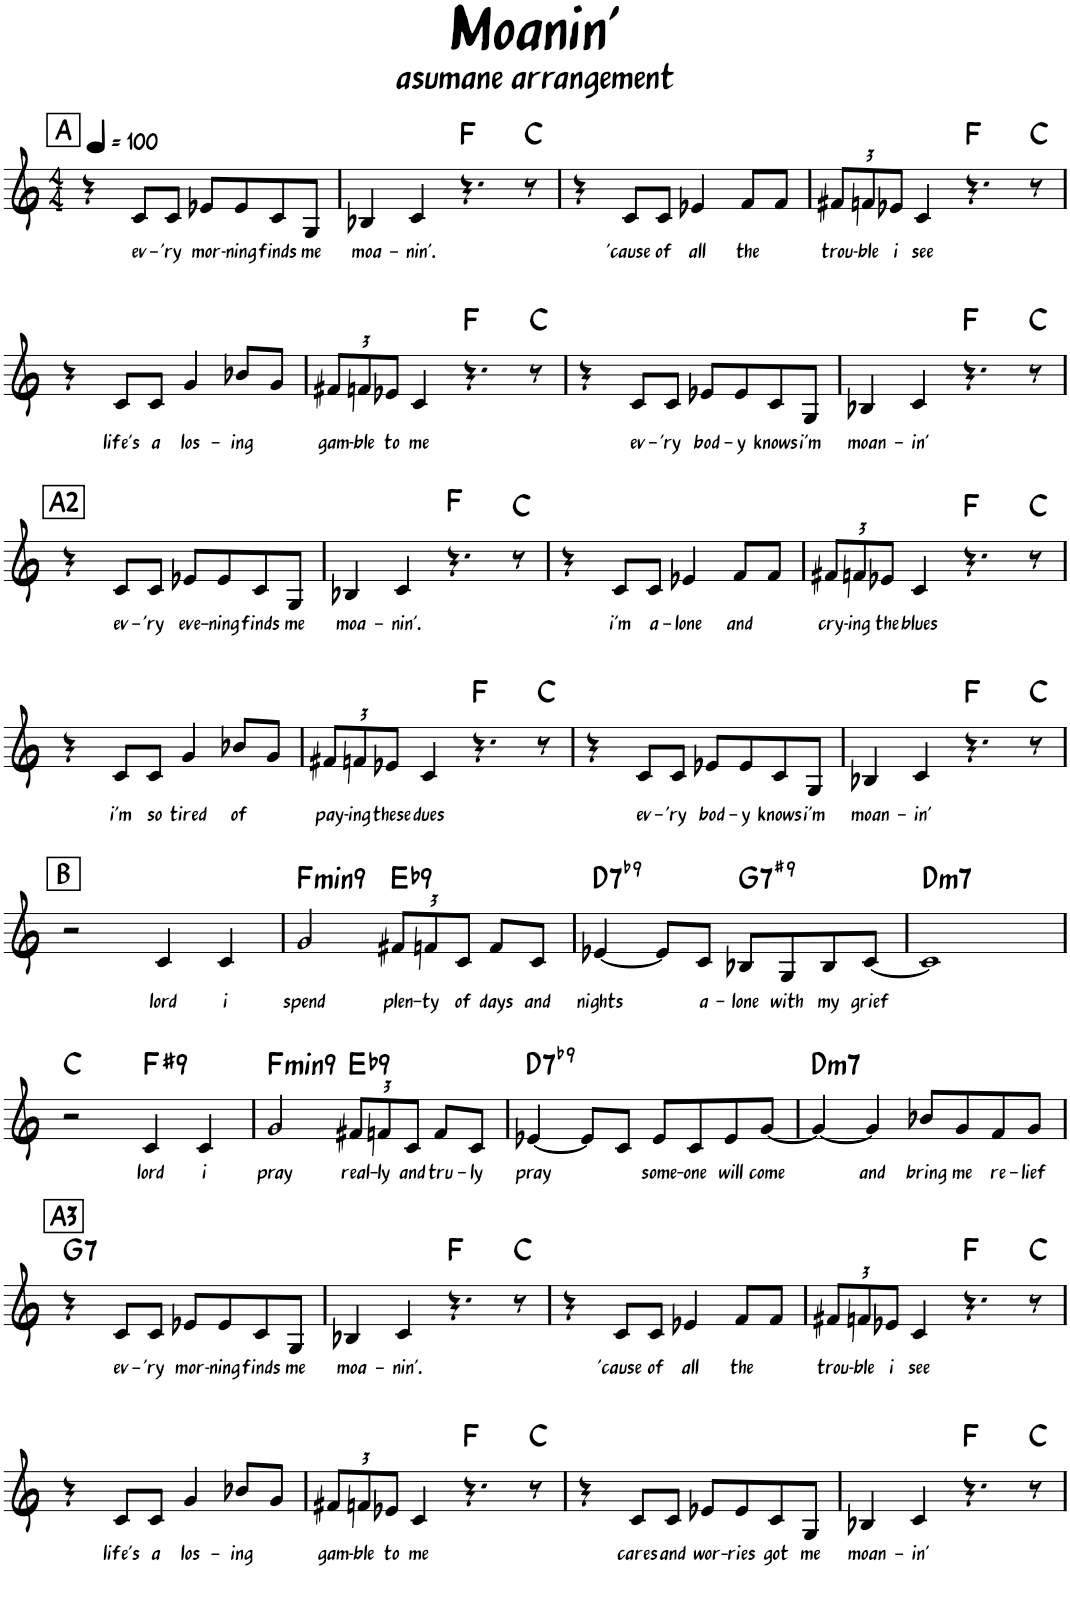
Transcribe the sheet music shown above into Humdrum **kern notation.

**kern	**harte	**kern	**kern	**text	**harte	**kern	**text	**harte
*part4	*part4	*part3	*part2	*part2	*part2	*part1	*part1	*part1
*staff4	*	*staff3	*staff2	*staff2	*	*staff1	*staff1	*
*I"Electric Bass	*	*I"Electric Bass	*I"Piano	*	*	*I"Bb Trumpet	*	*
*I'El. B.	*	*I'El. B.	*I'Pno.	*	*	*I'Bb Tpt.	*	*
*stria4	*	*stria5	*stria5	*	*	*	*	*
*	*	*clefF4	*clefG2	*	*	*clefG2	*	*
*Trd7c12	*	*Trd7c12	*	*	*	*Trd1c2	*	*
*k[b-e-]	*	*k[b-e-]	*k[b-e-]	*	*	*k[]	*	*
*M4/4	*	*M4/4	*M4/4	*	*	*M4/4	*	*
*MM100	*	*MM100	*MM100	*	*	*MM100	*	*
!!LO:REH:place=s1:a:B:rj:fs=14:t=A
=1	=1	=1	=1	=1	=1	=1	=1	=1
1r	.	1r	4r	.	.	4r	.	.
!	!	!	!	!	!	!	!LO:LY:b	!
.	.	.	8B-/L	ev-	.	8c/L	ev-	.
!	!	!	!	!	!	!	!LO:LY:b	!
.	.	.	8B-/J	-'ry	.	8c/J	-'ry	.
!	!	!	!	!	!	!	!LO:LY:b	!
.	.	.	8d-X/L	mor-	.	8e-X/L	mor-	.
!	!	!	!	!	!	!	!LO:LY:b	!
.	.	.	8d-/J	-ning	.	8e-/	-ning	.
!	!	!	!	!	!	!	!LO:LY:b	!
.	.	.	8B-/L	finds	.	8c/	finds	.
!	!	!	!	!	!	!	!LO:LY:b	!
.	.	.	8F/J	me	.	8G/J	me	.
=2	=2	=2	=2	=2	=2	=2	=2	=2
!	!	!	!	!	!	!	!LO:LY:b	!
2r	.	2r	4A-X	moa-	.	4B-X/	moa-	.
!	!	!	!	!	!	!	!LO:LY:b	!
.	.	.	4B-	-nin'.	.	4c/	-nin'.	.
!	!	!	!LO:N:vis=4	!	!	!	!	!
4.E-	Eb:maj	4.E-	4.r	.	Eb:maj	4.r	.	F:maj
8BB-	Bb:maj	8BB-	8r	.	Bb:maj	8r	.	C:maj
=3	=3	=3	=3	=3	=3	=3	=3	=3
1r	.	1r	4r	.	.	4r	.	.
!	!	!	!	!	!	!	!LO:LY:b	!
.	.	.	8B-/L	'cause	.	8c/L	'cause	.
!	!	!	!	!	!	!	!LO:LY:b	!
.	.	.	8B-/J	of	.	8c/J	of	.
!	!	!	!	!	!	!	!LO:LY:b	!
.	.	.	4d-X	all	.	4e-X/	all	.
!	!	!	!	!	!	!	!LO:LY:b	!
.	.	.	8e-/L	the	.	8f/L	the	.
.	.	.	8e-/J	.	.	8f/J	.	.
=4	=4	=4	=4	=4	=4	=4	=4	=4
*	*	*	*Xbrackettup	*	*	*Xbrackettup	*	*
!	!	!	!	!	!	!	!LO:LY:b	!
2r	.	2r	12en/L	trou-	.	12f#X/L	trou-	.
!	!	!	!	!	!	!	!LO:LY:b	!
.	.	.	12e-X/	-ble	.	12fn/	-ble	.
!	!	!	!	!	!	!	!LO:LY:b	!
.	.	.	12d-X/J	i	.	12e-X/J	i	.
!	!	!	!	!	!	!	!LO:LY:b	!
.	.	.	4B-	see	.	4c/	see	.
!	!	!	!LO:N:vis=4	!	!	!	!	!
4.E-	Eb:maj	4.E-	4.r	.	Eb:maj	4.r	.	F:maj
8BB-	Bb:maj	8BB-	8r	.	Bb:maj	8r	.	C:maj
!!LO:LB:g=z
=5	=5	=5	=5	=5	=5	=5	=5	=5
1r	.	1r	4r	.	.	4r	.	.
!	!	!	!	!	!	!	!LO:LY:b	!
.	.	.	8B-/L	life's	.	8c/L	life's	.
!	!	!	!	!	!	!	!LO:LY:b	!
.	.	.	8B-/J	a	.	8c/J	a	.
!	!	!	!	!	!	!	!LO:LY:b	!
.	.	.	4f	los-	.	4g/	los-	.
!	!	!	!	!	!	!	!LO:LY:b	!
.	.	.	8a-X/L	-ing	.	8b-X/L	-ing	.
.	.	.	8f/J	.	.	8g/J	.	.
=6	=6	=6	=6	=6	=6	=6	=6	=6
!	!	!	!	!	!	!	!LO:LY:b	!
2r	.	2r	12en/L	gam-	.	12f#X/L	gam-	.
!	!	!	!	!	!	!	!LO:LY:b	!
.	.	.	12e-X/	-ble	.	12fn/	-ble	.
!	!	!	!	!	!	!	!LO:LY:b	!
.	.	.	12d-X/J	to	.	12e-X/J	to	.
!	!	!	!	!	!	!	!LO:LY:b	!
.	.	.	4B-	me	.	4c/	me	.
!	!	!	!LO:N:vis=4	!	!	!	!	!
4.E-	Eb:maj	4.E-	4.r	.	Eb:maj	4.r	.	F:maj
8BB-	Bb:maj	8BB-	8r	.	Bb:maj	8r	.	C:maj
=7	=7	=7	=7	=7	=7	=7	=7	=7
1r	.	1r	4r	.	.	4r	.	.
!	!	!	!	!	!	!	!LO:LY:b	!
.	.	.	8B-/L	ev-	.	8c/L	ev-	.
!	!	!	!	!	!	!	!LO:LY:b	!
.	.	.	8B-/J	-'ry	.	8c/J	-'ry	.
!	!	!	!	!	!	!	!LO:LY:b	!
.	.	.	8d-X/L	bod-	.	8e-X/L	bod-	.
!	!	!	!	!	!	!	!LO:LY:b	!
.	.	.	8d-/J	-y	.	8e-/	-y	.
!	!	!	!	!	!	!	!LO:LY:b	!
.	.	.	8B-/L	knows	.	8c/	knows	.
!	!	!	!	!	!	!	!LO:LY:b	!
.	.	.	8F/J	i'm	.	8G/J	i'm	.
=8	=8	=8	=8	=8	=8	=8	=8	=8
!	!	!	!	!	!	!	!LO:LY:b	!
2r	.	2r	4A-X	moan-	.	4B-X/	moan-	.
!	!	!	!	!	!	!	!LO:LY:b	!
.	.	.	4B-	-in'	.	4c/	-in'	.
!	!	!	!LO:N:vis=4	!	!	!	!	!
4.E-	Eb:maj	4.E-	4.r	.	Eb:maj	4.r	.	F:maj
8BB-	Bb:maj	8BB-	8r	.	Bb:maj	8r	.	C:maj
!!LO:LB:g=z
!!LO:REH:place=s1:a:B:rj:fs=14:t=A2
=9	=9	=9	=9	=9	=9	=9	=9	=9
1r	.	1r	4r	.	.	4r	.	.
!	!	!	!	!	!	!	!LO:LY:b	!
.	.	.	8B-/L	ev-	.	8c/L	ev-	.
!	!	!	!	!	!	!	!LO:LY:b	!
.	.	.	8B-/J	-'ry	.	8c/J	-'ry	.
!	!	!	!	!	!	!	!LO:LY:b	!
.	.	.	8d-X/L	eve-	.	8e-X/L	eve-	.
!	!	!	!	!	!	!	!LO:LY:b	!
.	.	.	8d-/J	-ning	.	8e-/	-ning	.
!	!	!	!	!	!	!	!LO:LY:b	!
.	.	.	8B-/L	finds	.	8c/	finds	.
!	!	!	!	!	!	!	!LO:LY:b	!
.	.	.	8F/J	me	.	8G/J	me	.
=10	=10	=10	=10	=10	=10	=10	=10	=10
!	!	!	!	!	!	!	!LO:LY:b	!
2r	.	2r	4A-X	moa-	.	4B-X/	moa-	.
!	!	!	!	!	!	!	!LO:LY:b	!
.	.	.	4B-	-nin'.	.	4c/	-nin'.	.
!	!	!	!LO:N:vis=4	!	!LO:H:n=1:kt=N.C.	!	!	!LO:H:n=1:kt=N.C.
4.E-	Eb:maj	4.E-	4.r	.	N Eb:maj	4.r	.	N F:maj
8BB-	Bb:maj	8BB-	8r	.	Bb:maj	8r	.	C:maj
=11	=11	=11	=11	=11	=11	=11	=11	=11
1r	.	1r	4r	.	.	4r	.	.
!	!	!	!	!	!	!	!LO:LY:b	!
.	.	.	8B-/L	i'm	.	8c/L	i'm	.
!	!	!	!	!	!	!	!LO:LY:b	!
.	.	.	8B-/J	a-	.	8c/J	a-	.
!	!	!	!	!	!	!	!LO:LY:b	!
.	.	.	4d-X	-lone	.	4e-X/	-lone	.
!	!	!	!	!	!	!	!LO:LY:b	!
.	.	.	8e-/L	and	.	8f/L	and	.
.	.	.	8e-/J	.	.	8f/J	.	.
=12	=12	=12	=12	=12	=12	=12	=12	=12
!	!	!	!	!	!	!	!LO:LY:b	!
2r	.	2r	12en/L	cry-	.	12f#X/L	cry-	.
!	!	!	!	!	!	!	!LO:LY:b	!
.	.	.	12e-X/	-ing	.	12fn/	-ing	.
!	!	!	!	!	!	!	!LO:LY:b	!
.	.	.	12d-X/J	the	.	12e-X/J	the	.
!	!	!	!	!	!	!	!LO:LY:b	!
.	.	.	4B-	blues	.	4c/	blues	.
!	!	!	!LO:N:vis=4	!	!	!	!	!
4.E-	Eb:maj	4.E-	4.r	.	Eb:maj	4.r	.	F:maj
8BB-	Bb:maj	8BB-	8r	.	Bb:maj	8r	.	C:maj
!!LO:LB:g=z
=13	=13	=13	=13	=13	=13	=13	=13	=13
1r	.	1r	4r	.	.	4r	.	.
!	!	!	!	!	!	!	!LO:LY:b	!
.	.	.	8B-/L	i'm	.	8c/L	i'm	.
!	!	!	!	!	!	!	!LO:LY:b	!
.	.	.	8B-/J	so	.	8c/J	so	.
!	!	!	!	!	!	!	!LO:LY:b	!
.	.	.	4f	tired	.	4g/	tired	.
!	!	!	!	!	!	!	!LO:LY:b	!
.	.	.	8a-X/L	of	.	8b-X/L	of	.
.	.	.	8f/J	.	.	8g/J	.	.
=14	=14	=14	=14	=14	=14	=14	=14	=14
!	!	!	!	!	!	!	!LO:LY:b	!
2r	.	2r	12en/L	pay-	.	12f#X/L	pay-	.
!	!	!	!	!	!	!	!LO:LY:b	!
.	.	.	12e-X/	-ing	.	12fn/	-ing	.
!	!	!	!	!	!	!	!LO:LY:b	!
.	.	.	12d-X/J	these	.	12e-X/J	these	.
!	!	!	!	!	!	!	!LO:LY:b	!
.	.	.	4B-	dues	.	4c/	dues	.
!	!	!	!LO:N:vis=4	!	!	!	!	!
4.E-	Eb:maj	4.E-	4.r	.	Eb:maj	4.r	.	F:maj
8BB-	Bb:maj	8BB-	8r	.	Bb:maj	8r	.	C:maj
=15	=15	=15	=15	=15	=15	=15	=15	=15
1r	.	1r	4r	.	.	4r	.	.
!	!	!	!	!	!	!	!LO:LY:b	!
.	.	.	8B-/L	ev-	.	8c/L	ev-	.
!	!	!	!	!	!	!	!LO:LY:b	!
.	.	.	8B-/J	-'ry	.	8c/J	-'ry	.
!	!	!	!	!	!	!	!LO:LY:b	!
.	.	.	8d-X/L	bod-	.	8e-X/L	bod-	.
!	!	!	!	!	!	!	!LO:LY:b	!
.	.	.	8d-/J	-y	.	8e-/	-y	.
!	!	!	!	!	!	!	!LO:LY:b	!
.	.	.	8B-/L	knows	.	8c/	knows	.
!	!	!	!	!	!	!	!LO:LY:b	!
.	.	.	8F/J	i'm	.	8G/J	i'm	.
=16	=16	=16	=16	=16	=16	=16	=16	=16
!	!	!	!	!	!	!	!LO:LY:b	!
2r	.	2r	4A-X	moan-	.	4B-X/	moan-	.
!	!	!	!	!	!	!	!LO:LY:b	!
.	.	.	4B-	-in'	.	4c/	-in'	.
!	!	!	!LO:N:vis=4	!	!	!	!	!
4.E-	Eb:maj	4.E-	4.r	.	Eb:maj	4.r	.	F:maj
8BB-	Bb:maj	8BB-	8r	.	Bb:maj	8r	.	C:maj
!!LO:LB:g=z
!!LO:REH:place=s1:a:B:rj:fs=14:t=B
=17	=17	=17	=17	=17	=17	=17	=17	=17
1r	.	1r	2r	.	.	2r	.	.
!	!	!	!	!	!	!	!LO:LY:b	!
.	.	.	4B-	lord	.	4c/	lord	.
!	!	!	!	!	!	!	!LO:LY:b	!
.	.	.	4B-	i	.	4c/	i	.
=18	=18	=18	=18	=18	=18	=18	=18	=18
!	!LO:H:kt=min9	!	!	!	!LO:H:kt=min9	!	!LO:LY:b	!LO:H:kt=min9
4E-X	Eb:min9	4E-	2f	spend	Eb:min9	2g/	spend	F:min9
4E-	.	4E-	.	.	.	.	.	.
!	!LO:H:kt=9	!	!	!	!LO:H:kt=9	!	!LO:LY:b	!LO:H:kt=9
4C#X	Db:9	4C#X	12en/L	plen-	Db:9	12f#X/L	plen-	Eb:9
!	!	!	!	!	!	!	!LO:LY:b	!
.	.	.	12e-X/	-ty	.	12fn/	-ty	.
!	!	!	!	!	!	!	!LO:LY:b	!
.	.	.	12B-/J	of	.	12c/J	of	.
!	!	!	!	!	!	!	!LO:LY:b	!
4AA-X	.	4AA-X	8e-/L	days	.	8f/L	days	.
!	!	!	!	!	!	!	!LO:LY:b	!
.	.	.	8B-/J	and	.	8c/J	and	.
=19	=19	=19	=19	=19	=19	=19	=19	=19
!	!LO:H:kt=7	!	!	!	!LO:H:kt=7	!	!LO:LY:b	!LO:H:kt=7
4C	C:7(b9)	4C	[4d-X	nights	C:7(b9)	[4e-X/	nights	D:7(b9)
*Xbrackettup	*	*Xbrackettup	*	*	*	*	*	*
6C	.	6C	8d-/L]	.	.	8e-/L]	.	.
!	!	!	!	!	!	!	!LO:LY:b	!
.	.	.	8B-/J	a-	.	8c/J	a-	.
12GG	.	12GG	.	.	.	.	.	.
!	!LO:H:kt=7	!	!	!	!LO:H:kt=7	!	!LO:LY:b	!LO:H:kt=7
6F	F:7(#9)	6F	8A-X/L	-lone	F:7(#9)	8B-X/L	-lone	G:7(#9)
!	!	!	!	!	!	!	!LO:LY:b	!
.	.	.	8F/J	with	.	8G/	with	.
12FF'	.	12FF'	.	.	.	.	.	.
!	!	!	!	!	!	!	!LO:LY:b	!
4AA	.	4AA	8A-/L	my	.	8B-/	my	.
!	!	!	!	!	!	!	!LO:LY:b	!
.	.	.	[8B-/J	grief	.	[8c/J	grief	.
=20	=20	=20	=20	=20	=20	=20	=20	=20
!	!LO:H:kt=m7	!	!	!	!LO:H:kt=m7	!	!	!LO:H:kt=m7
4C	C:min7	4C	1B-]	.	C:min7	1c]	.	D:min7
4C	.	4C	.	.	.	.	.	.
4GG	.	4GG	.	.	.	.	.	.
4GG	.	4GG	.	.	.	.	.	.
!!LO:LB:g=z
=21	=21	=21	=21	=21	=21	=21	=21	=21
4BB-	Bb:maj	4BB-	2r	.	Bb:maj	2r	.	C:maj
4C	.	4C	.	.	.	.	.	.
!	!LO:H:kt=9	!	!	!	!LO:H:kt=9	!	!LO:LY:b	!LO:H:kt=9
6EE	E:9	6EEn	4B-	lord	E:9	4c/	lord	F#:9
12EE'	.	12EE'	.	.	.	.	.	.
!	!	!	!	!	!	!	!LO:LY:b	!
4BBn	.	4BBn	4B-	i	.	4c/	i	.
=22	=22	=22	=22	=22	=22	=22	=22	=22
!	!LO:H:kt=min9	!	!	!	!LO:H:kt=min9	!	!LO:LY:b	!LO:H:kt=min9
4E-X	Eb:min9	4E-	2f	pray	Eb:min9	2g/	pray	F:min9
4E-	.	4E-	.	.	.	.	.	.
!	!LO:H:kt=9	!	!	!	!LO:H:kt=9	!	!LO:LY:b	!LO:H:kt=9
4C#X	Db:9	4C#X	12en/L	real-	Db:9	12f#X/L	real-	Eb:9
!	!	!	!	!	!	!	!LO:LY:b	!
.	.	.	12e-X/	-ly	.	12fn/	-ly	.
!	!	!	!	!	!	!	!LO:LY:b	!
.	.	.	12B-/J	and	.	12c/J	and	.
!	!	!	!	!	!	!	!LO:LY:b	!
4AA-X	.	4AA-X	8e-/L	tru-	.	8f/L	tru-	.
!	!	!	!	!	!	!	!LO:LY:b	!
.	.	.	8B-/J	-ly	.	8c/J	-ly	.
=23	=23	=23	=23	=23	=23	=23	=23	=23
!	!LO:H:kt=7	!	!	!	!LO:H:kt=7	!	!LO:LY:b	!LO:H:kt=7
4C	C:7(b9)	4C	[4d-X	pray	C:7(b9)	[4e-X/	pray	D:7(b9)
6C	.	6C	8d-/L]	.	.	8e-/L]	.	.
.	.	.	8B-/J	.	.	8c/J	.	.
[12GG	.	[12GG	.	.	.	.	.	.
!	!	!	!	!	!	!	!LO:LY:b	!
8GG\L_	.	8GG/L_	8d-/L	some-	.	8e-/L	some-	.
!	!	!	!	!	!	!	!LO:LY:b	!
48GG\Jkk]	.	48GG/Jkk]	8B-/J	-one	.	8c/	-one	.
48r	.	48r	.	.	.	.	.	.
24C	.	24C	.	.	.	.	.	.
24r	.	24r	.	.	.	.	.	.
!	!	!	!	!	!	!	!LO:LY:b	!
4E	.	4En	8d-/L	will	.	8e-/	will	.
!	!	!	!	!	!	!	!LO:LY:b	!
.	.	.	[8f/J	come	.	[8g/J	come	.
=24	=24	=24	=24	=24	=24	=24	=24	=24
!	!LO:H:kt=m7	!	!	!	!LO:H:kt=m7	!	!	!LO:H:kt=m7
4C	C:min7	4C	4f_	.	C:min7	4g/_	.	D:min7
!	!	!	!	!	!	!	!LO:LY:b	!
4C	.	4C	4f]	and	.	4g/]	and	.
!	!	!	!	!	!	!	!LO:LY:b	!
4GG	.	4GG	8a-X/L	bring	.	8b-X/L	bring	.
!	!	!	!	!	!	!	!LO:LY:b	!
.	.	.	8f/J	me	.	8g/	me	.
!	!	!	!	!	!	!	!LO:LY:b	!
4GG	.	4GG	8e-/L	re-	.	8f/	re-	.
!	!	!	!	!	!	!	!LO:LY:b	!
.	.	.	8f/J	-lief	.	8g/J	-lief	.
!!LO:LB:g=z
!!LO:REH:place=s1:a:B:rj:fs=14:t=A3
=25	=25	=25	=25	=25	=25	=25	=25	=25
!	!	!	!	!	!LO:H:kt=7	!	!	!LO:H:kt=7
1r	.	1r	4r	.	F:7	4r	.	G:7
!	!	!	!	!	!	!	!LO:LY:b	!
.	.	.	8B-/L	ev-	.	8c/L	ev-	.
!	!	!	!	!	!	!	!LO:LY:b	!
.	.	.	8B-/J	-'ry	.	8c/J	-'ry	.
!	!	!	!	!	!	!	!LO:LY:b	!
.	.	.	8d-X/L	mor-	.	8e-X/L	mor-	.
!	!	!	!	!	!	!	!LO:LY:b	!
.	.	.	8d-/J	-ning	.	8e-/	-ning	.
!	!	!	!	!	!	!	!LO:LY:b	!
.	.	.	8B-/L	finds	.	8c/	finds	.
!	!	!	!	!	!	!	!LO:LY:b	!
.	.	.	8F/J	me	.	8G/J	me	.
=26	=26	=26	=26	=26	=26	=26	=26	=26
!	!	!	!	!	!	!	!LO:LY:b	!
2r	.	2r	4A-X	moa-	.	4B-X/	moa-	.
!	!	!	!	!	!	!	!LO:LY:b	!
.	.	.	4B-	-nin'.	.	4c/	-nin'.	.
!	!	!	!LO:N:vis=4	!	!	!	!	!
4.E-	Eb:maj	4.E-	4.r	.	Eb:maj	4.r	.	F:maj
8BB-	Bb:maj	8BB-	8r	.	Bb:maj	8r	.	C:maj
=27	=27	=27	=27	=27	=27	=27	=27	=27
1r	.	1r	4r	.	.	4r	.	.
!	!	!	!	!	!	!	!LO:LY:b	!
.	.	.	8B-/L	'cause	.	8c/L	'cause	.
!	!	!	!	!	!	!	!LO:LY:b	!
.	.	.	8B-/J	of	.	8c/J	of	.
!	!	!	!	!	!	!	!LO:LY:b	!
.	.	.	4d-X	all	.	4e-X/	all	.
!	!	!	!	!	!	!	!LO:LY:b	!
.	.	.	8e-/L	the	.	8f/L	the	.
.	.	.	8e-/J	.	.	8f/J	.	.
=28	=28	=28	=28	=28	=28	=28	=28	=28
!	!	!	!	!	!	!	!LO:LY:b	!
2r	.	2r	12en/L	trou-	.	12f#X/L	trou-	.
!	!	!	!	!	!	!	!LO:LY:b	!
.	.	.	12e-X/	-ble	.	12fn/	-ble	.
!	!	!	!	!	!	!	!LO:LY:b	!
.	.	.	12d-X/J	i	.	12e-X/J	i	.
!	!	!	!	!	!	!	!LO:LY:b	!
.	.	.	4B-	see	.	4c/	see	.
!	!	!	!LO:N:vis=4	!	!	!	!	!
4.E-	Eb:maj	4.E-	4.r	.	Eb:maj	4.r	.	F:maj
8BB-	Bb:maj	8BB-	8r	.	Bb:maj	8r	.	C:maj
!!LO:LB:g=z
=29	=29	=29	=29	=29	=29	=29	=29	=29
1r	.	1r	4r	.	.	4r	.	.
!	!	!	!	!	!	!	!LO:LY:b	!
.	.	.	8B-/L	life's	.	8c/L	life's	.
!	!	!	!	!	!	!	!LO:LY:b	!
.	.	.	8B-/J	a	.	8c/J	a	.
!	!	!	!	!	!	!	!LO:LY:b	!
.	.	.	4f	los-	.	4g/	los-	.
!	!	!	!	!	!	!	!LO:LY:b	!
.	.	.	8a-X/L	-ing	.	8b-X/L	-ing	.
.	.	.	8f/J	.	.	8g/J	.	.
=30	=30	=30	=30	=30	=30	=30	=30	=30
!	!	!	!	!	!	!	!LO:LY:b	!
2r	.	2r	12en/L	gam-	.	12f#X/L	gam-	.
!	!	!	!	!	!	!	!LO:LY:b	!
.	.	.	12e-X/	-ble	.	12fn/	-ble	.
!	!	!	!	!	!	!	!LO:LY:b	!
.	.	.	12d-X/J	to	.	12e-X/J	to	.
!	!	!	!	!	!	!	!LO:LY:b	!
.	.	.	4B-	me	.	4c/	me	.
!	!	!	!LO:N:vis=4	!	!	!	!	!
4.E-	Eb:maj	4.E-	4.r	.	Eb:maj	4.r	.	F:maj
8BB-	Bb:maj	8BB-	8r	.	Bb:maj	8r	.	C:maj
=31	=31	=31	=31	=31	=31	=31	=31	=31
1r	.	1r	4r	.	.	4r	.	.
!	!	!	!	!	!	!	!LO:LY:b	!
.	.	.	8B-/L	cares	.	8c/L	cares	.
!	!	!	!	!	!	!	!LO:LY:b	!
.	.	.	8B-/J	and	.	8c/J	and	.
!	!	!	!	!	!	!	!LO:LY:b	!
.	.	.	8d-X/L	wor-	.	8e-X/L	wor-	.
!	!	!	!	!	!	!	!LO:LY:b	!
.	.	.	8d-/J	-ries	.	8e-/	-ries	.
!	!	!	!	!	!	!	!LO:LY:b	!
.	.	.	8B-/L	got	.	8c/	got	.
!	!	!	!	!	!	!	!LO:LY:b	!
.	.	.	8F/J	me	.	8G/J	me	.
=32	=32	=32	=32	=32	=32	=32	=32	=32
!	!	!	!	!	!	!	!LO:LY:b	!
2r	.	2r	4A-X	moan-	.	4B-X/	moan-	.
!	!	!	!	!	!	!	!LO:LY:b	!
.	.	.	4B-	-in'	.	4c/	-in'	.
!	!	!	!LO:N:vis=4	!	!	!	!	!
4.E-	Eb:maj	4.E-	4.r	.	Eb:maj	4.r	.	F:maj
8BB-	Bb:maj	8BB-	8r	.	Bb:maj	8r	.	C:maj
=	=	=	=	=	=	=	=	=
*-	*-	*-	*-	*-	*-	*-	*-	*-
